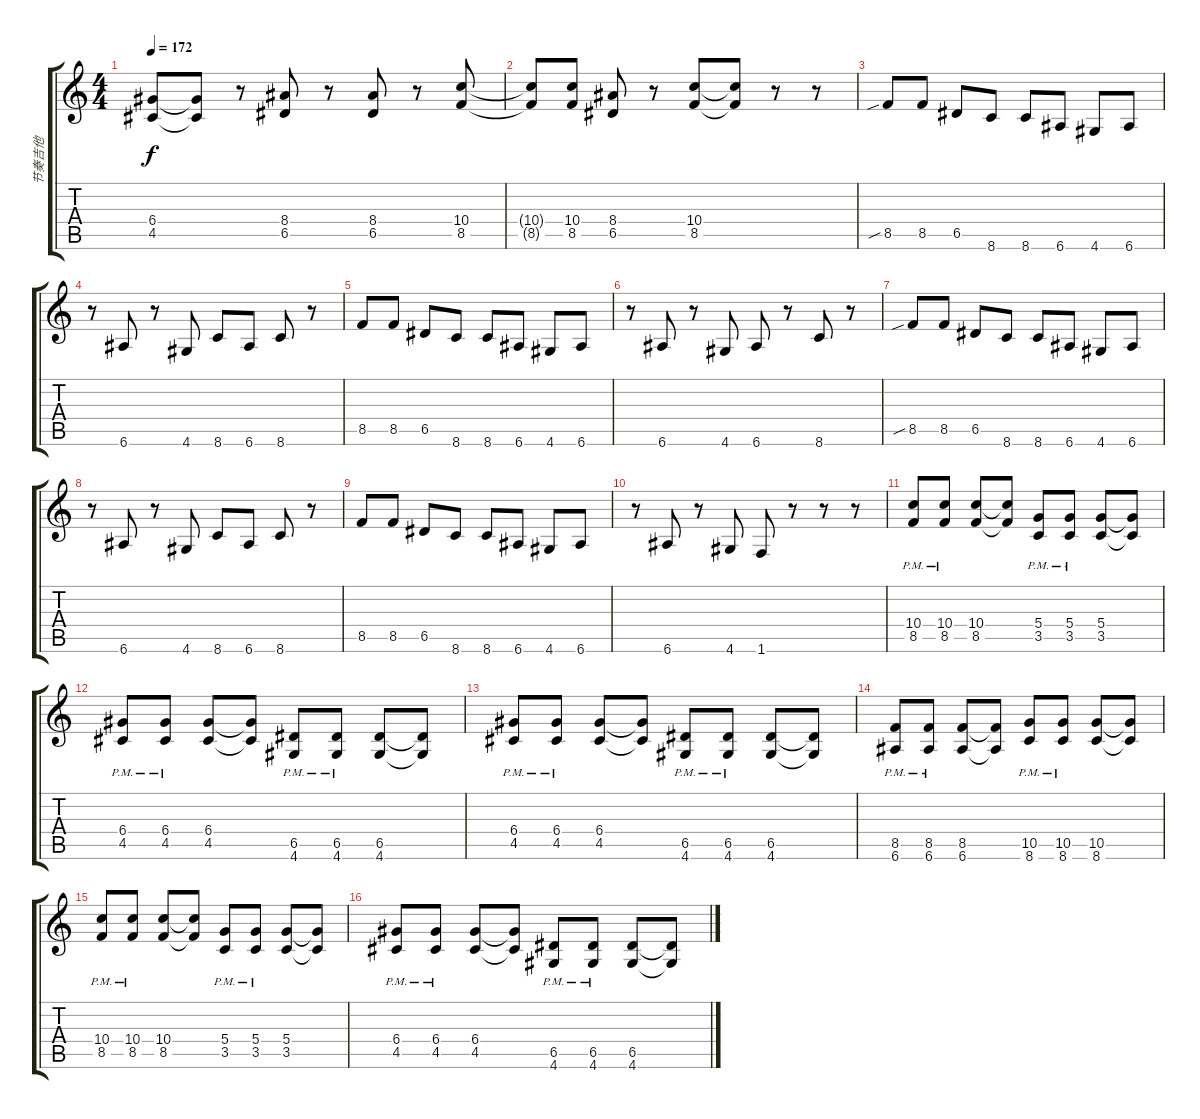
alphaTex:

\track ("节奏吉他" "节奏吉他") {instrument overdrivenguitar}
\staff {score tabs}
\tuning (E4 B3 G3 D3 A2 E2) {hide}
\ts (4 4)
\tempo 172
\clef g2
\ks c
(6.4 4.5).8{dy f} (6.4{t} 4.5{t}).8 r.8 (8.4 6.5).8 r.8 (8.4 6.5).8 r.8 (10.4 8.5).8 |
(10.4{t} 8.5{t}).8 (10.4 8.5).8 (8.4 6.5).8 r.8 (10.4 8.5).8 (10.4{t} 8.5{t}).8 r.8 r.8 |
8.5{sib}.8 8.5.8 6.5.8 8.6.8 8.6.8 6.6.8 4.6.8 6.6.8 |
r.8 6.6.8 r.8 4.6.8 8.6.8 6.6.8 8.6.8 r.8 |
8.5.8 8.5.8 6.5.8 8.6.8 8.6.8 6.6.8 4.6.8 6.6.8 |
r.8 6.6.8 r.8 4.6.8 6.6.8 r.8 8.6.8 r.8 |
8.5{sib}.8 8.5.8 6.5.8 8.6.8 8.6.8 6.6.8 4.6.8 6.6.8 |
r.8 6.6.8 r.8 4.6.8 8.6.8 6.6.8 8.6.8 r.8 |
8.5.8 8.5.8 6.5.8 8.6.8 8.6.8 6.6.8 4.6.8 6.6.8 |
r.8 6.6.8 r.8 4.6.8 1.6.8 r.8 r.8 r.8 |
(10.4{pm} 8.5{pm}).8 (10.4{pm} 8.5{pm}).8 (10.4 8.5).8 (10.4{t} 8.5{t}).8 (5.4{pm} 3.5{pm}).8 (5.4{pm} 3.5{pm}).8 (5.4 3.5).8 (5.4{t} 3.5{t}).8 |
(6.4{pm} 4.5{pm}).8 (6.4{pm} 4.5{pm}).8 (6.4 4.5).8 (6.4{t} 4.5{t}).8 (6.5{pm} 4.6{pm}).8 (6.5{pm} 4.6{pm}).8 (6.5 4.6).8 (6.5{t} 4.6{t}).8 |
(6.4{pm} 4.5{pm}).8 (6.4{pm} 4.5{pm}).8 (6.4 4.5).8 (6.4{t} 4.5{t}).8 (6.5{pm} 4.6{pm}).8 (6.5{pm} 4.6{pm}).8 (6.5 4.6).8 (6.5{t} 4.6{t}).8 |
(8.5{pm} 6.6{pm}).8 (8.5{pm} 6.6{pm}).8 (8.5 6.6).8 (8.5{t} 6.6{t}).8 (10.5{pm} 8.6{pm}).8 (10.5{pm} 8.6{pm}).8 (10.5 8.6).8 (10.5{t} 8.6{t}).8 |
(10.4{pm} 8.5{pm}).8 (10.4{pm} 8.5{pm}).8 (10.4 8.5).8 (10.4{t} 8.5{t}).8 (5.4{pm} 3.5{pm}).8 (5.4{pm} 3.5{pm}).8 (5.4 3.5).8 (5.4{t} 3.5{t}).8 |
(6.4{pm} 4.5{pm}).8 (6.4{pm} 4.5{pm}).8 (6.4 4.5).8 (6.4{t} 4.5{t}).8 (6.5{pm} 4.6{pm}).8 (6.5{pm} 4.6{pm}).8 (6.5 4.6).8 (6.5{t} 4.6{t}).8
